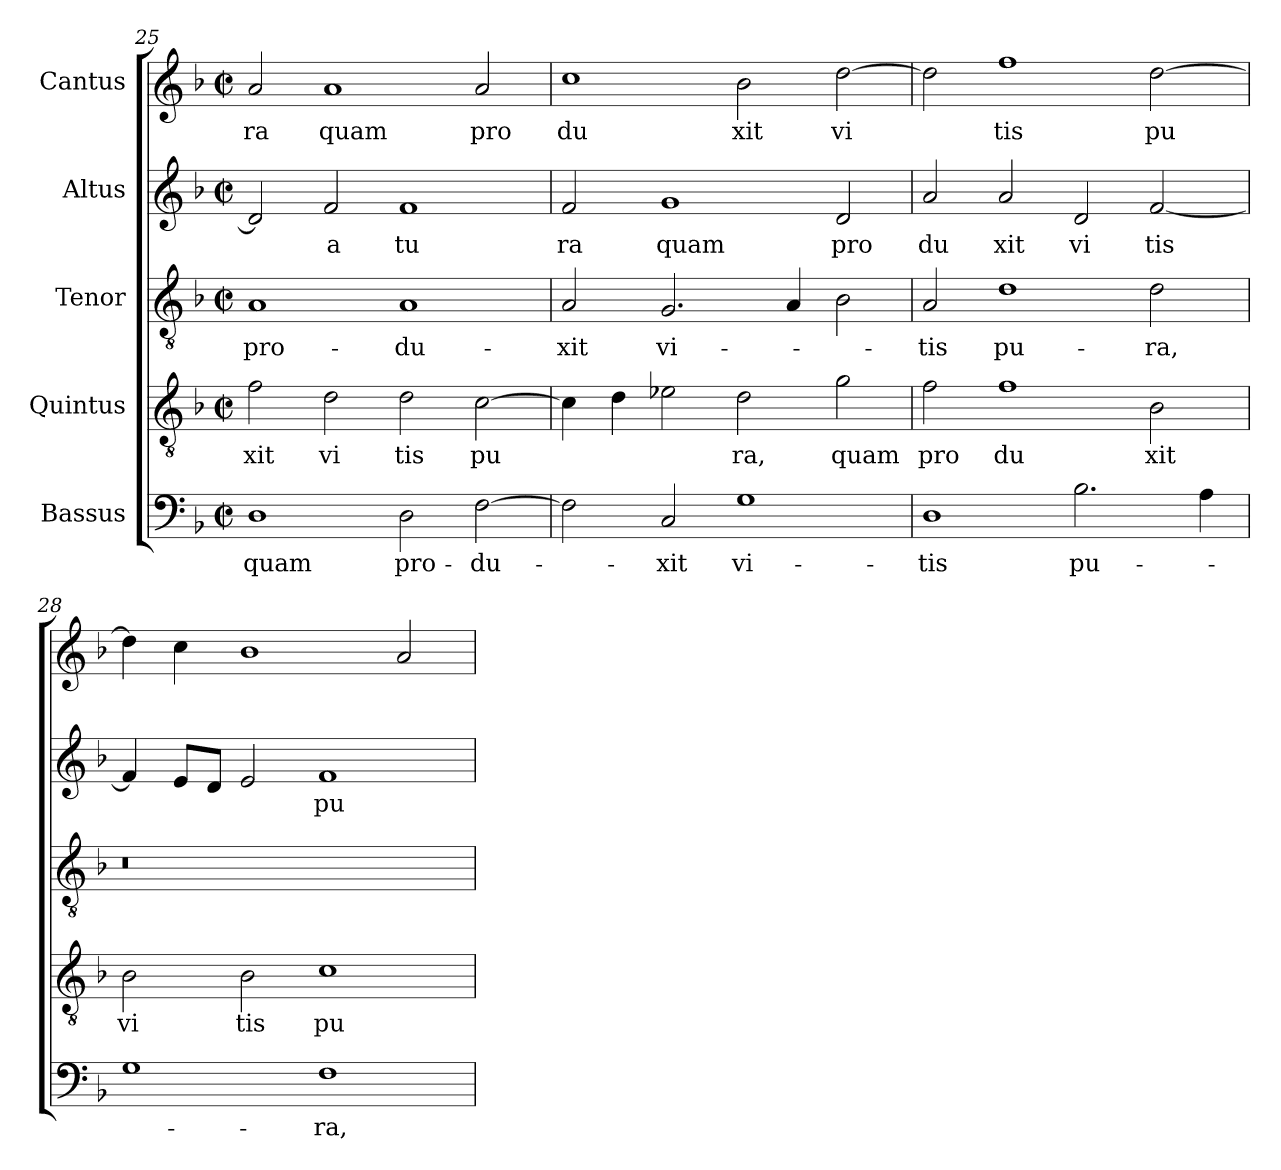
**kern	**text	**kern	**text	**kern	**text	**kern	**text	**kern	**text
*part5	*part5	*part4	*part4	*part3	*part3	*part2	*part2	*part1	*part1
*staff5	*staff5	*staff4	*staff4	*staff3	*staff3	*staff2	*staff2	*staff1	*staff1
*I"Bassus	*	*I"Quintus	*	*I"Tenor	*	*I"Altus	*	*I"Cantus	*
!!LO:LB:g=z
*clefF4	*	*clefGv2	*	*clefGv2	*	*clefG2	*	*clefG2	*
*k[b-]	*	*k[b-]	*	*k[b-]	*	*k[b-]	*	*k[b-]	*
*F:	*	*F:	*	*F:	*	*F:	*	*F:	*
*M2/2	*	*M2/2	*	*M2/2	*	*M2/2	*	*M2/2	*
*met(c|)	*	*met(c|)	*	*met(c|)	*	*met(c|)	*	*met(c|)	*
=25	=25	=25	=25	=25	=25	=25	=25	=25	=25
!	!LO:LY:b:cj	!	!LO:LY:b:cj	!	!LO:LY:b:cj	!	!	!	!LO:LY:b:cj
1D	quam	2f\	xit	1A	pro-	2d/]	.	2a/	ra
!	!	!	!LO:LY:b:cj	!	!	!	!LO:LY:b:cj	!	!LO:LY:b:cj
.	.	2d\	vi	.	.	2f/	a	1a	quam
!	!LO:LY:b:cj	!	!LO:LY:b:cj	!	!LO:LY:b:cj	!	!LO:LY:b:cj	!	!
2D\	pro-	2d\	tis	1A	-du-	1f	tu	.	.
!	!LO:LY:b	!	!LO:LY:b	!	!	!	!	!	!LO:LY:b:cj
[>2F\	-du-	[>2c\	pu	.	.	.	.	2a/	pro
=26	=26	=26	=26	=26	=26	=26	=26	=26	=26
!	!	!	!	!	!LO:LY:b:cj	!	!LO:LY:b:cj	!	!LO:LY:b:cj
2F\]	.	4c\]	.	2A/	-xit	2f/	ra	1cc	du
.	.	4d\	.	.	.	.	.	.	.
!	!LO:LY:b:cj	!	!	!	!LO:LY:b:cj	!	!LO:LY:b:cj	!	!
2C/	-xit	2e-X\	.	2.G/	vi-	1g	quam	.	.
!	!LO:LY:b:cj	!	!LO:LY:b:cj	!	!	!	!	!	!LO:LY:b:cj
1G	vi-	2d\	ra,	.	.	.	.	2b-\	xit
.	.	.	.	4A/	.	.	.	.	.
!	!	!	!LO:LY:b:cj	!	!	!	!LO:LY:b:cj	!	!LO:LY:b:cj
.	.	2g\	quam	2B-\	.	2d/	pro	[>2dd\	vi
=27	=27	=27	=27	=27	=27	=27	=27	=27	=27
!	!LO:LY:b:cj	!	!LO:LY:b:cj	!	!LO:LY:b:cj	!	!LO:LY:b:cj	!	!
1D	-tis	2f\	pro	2A/	-tis	2a/	du	2dd\]	.
!	!	!	!LO:LY:b:cj	!	!LO:LY:b:cj	!	!LO:LY:b:cj	!	!LO:LY:b:cj
.	.	1f	du	1d	pu-	2a/	xit	1ff	tis
!	!LO:LY:b	!	!	!	!	!	!LO:LY:b:cj	!	!
2.B-\	pu-	.	.	.	.	2d/	vi	.	.
!	!	!	!LO:LY:b:cj	!	!LO:LY:b:cj	!	!LO:LY:b:cj	!	!LO:LY:b
.	.	2B-\	xit	2d\	-ra,	[<2f/	tis	[>2dd\	pu
4A\	.	.	.	.	.	.	.	.	.
=28	=28	=28	=28	=28	=28	=28	=28	=28	=28
!	!	!	!LO:LY:b:cj	!	!	!	!	!	!
1G	.	2B-\	vi	0r	.	4f/]	.	4dd\]	.
.	.	.	.	.	.	8e/L	.	4cc\	.
.	.	.	.	.	.	8d/J	.	.	.
!	!	!	!LO:LY:b:cj	!	!	!	!	!	!
.	.	2B-\	tis	.	.	2e/	.	1b-	.
!	!LO:LY:b:cj	!	!LO:LY:b:cj	!	!	!	!LO:LY:b:cj	!	!
1F	-ra,	1c	pu	.	.	1f	pu	.	.
.	.	.	.	.	.	.	.	2a/	.
=	=	=	=	=	=	=	=	=	=
*-	*-	*-	*-	*-	*-	*-	*-	*-	*-
